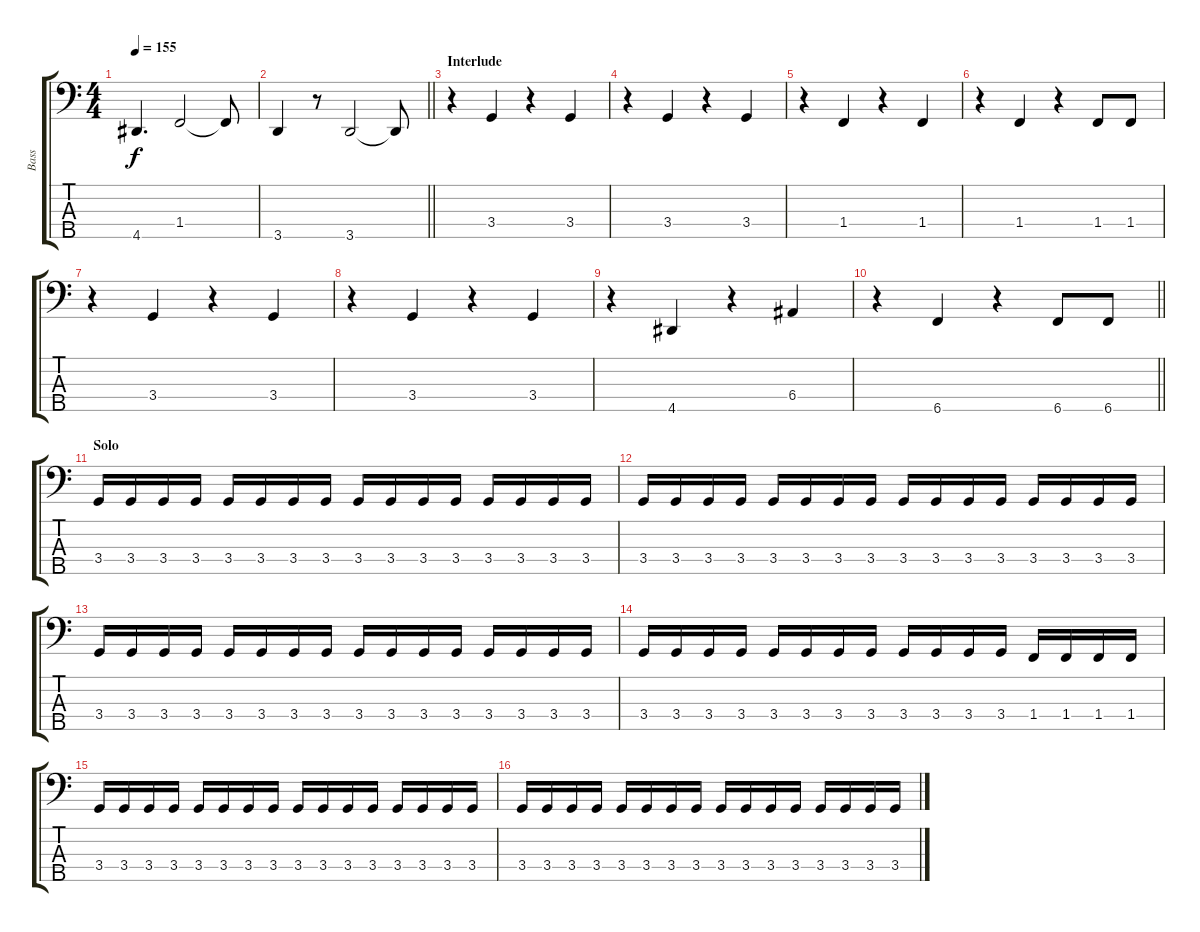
\track ("Bass" "Bass") {instrument electricbassfinger}
\staff {score tabs}
\tuning (G2 D2 A1 E1 B0) {hide}
\ts (4 4)
\tempo 155
\clef f4
\ks c
4.5.4{d dy f} 1.4.2 1.4{t}.8 |
\barLineRight lightlight
3.5.4 r.8 3.5.2 3.5{t}.8 |
\section ("" "Interlude")
r.4 3.4.4 r.4 3.4.4 |
r.4 3.4.4 r.4 3.4.4 |
r.4 1.4.4 r.4 1.4.4 |
r.4 1.4.4 r.4 1.4.8 1.4.8 |
r.4 3.4.4 r.4 3.4.4 |
r.4 3.4.4 r.4 3.4.4 |
r.4 4.5.4 r.4 6.4.4 |
\barLineRight lightlight
r.4 6.5.4 r.4 6.5.8 6.5.8 |
\section ("" "Solo")
3.4.16 3.4.16 3.4.16 3.4.16 3.4.16 3.4.16 3.4.16 3.4.16 3.4.16 3.4.16 3.4.16 3.4.16 3.4.16 3.4.16 3.4.16 3.4.16 |
3.4.16 3.4.16 3.4.16 3.4.16 3.4.16 3.4.16 3.4.16 3.4.16 3.4.16 3.4.16 3.4.16 3.4.16 3.4.16 3.4.16 3.4.16 3.4.16 |
3.4.16 3.4.16 3.4.16 3.4.16 3.4.16 3.4.16 3.4.16 3.4.16 3.4.16 3.4.16 3.4.16 3.4.16 3.4.16 3.4.16 3.4.16 3.4.16 |
3.4.16 3.4.16 3.4.16 3.4.16 3.4.16 3.4.16 3.4.16 3.4.16 3.4.16 3.4.16 3.4.16 3.4.16 1.4.16 1.4.16 1.4.16 1.4.16 |
3.4.16 3.4.16 3.4.16 3.4.16 3.4.16 3.4.16 3.4.16 3.4.16 3.4.16 3.4.16 3.4.16 3.4.16 3.4.16 3.4.16 3.4.16 3.4.16 |
3.4.16 3.4.16 3.4.16 3.4.16 3.4.16 3.4.16 3.4.16 3.4.16 3.4.16 3.4.16 3.4.16 3.4.16 3.4.16 3.4.16 3.4.16 3.4.16
